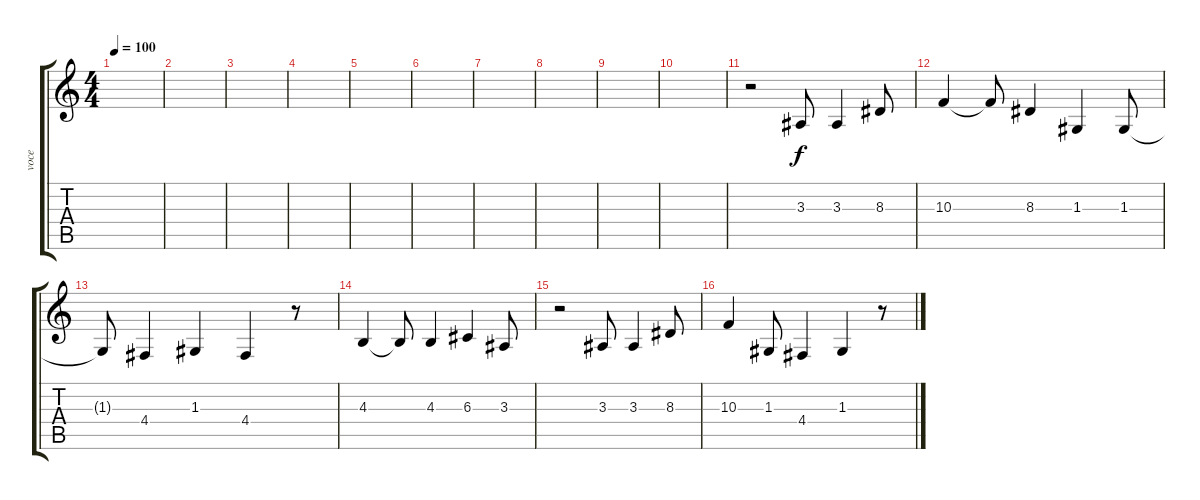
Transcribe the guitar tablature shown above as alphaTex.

\track ("voce" "voce") {instrument altosax}
\staff {score tabs}
\tuning (E4 B3 G3 D3 A2 E2) {hide}
\ts (4 4)
\tempo 100
\clef g2
\ks c
|
|
|
|
|
|
|
|
|
|
r.2 3.3.8 3.3.4 8.3.8 |
10.3.4 10.3{t}.8 8.3.4 1.3.4 1.3.8 |
1.3{t}.8 4.4.4 1.3.4 4.4.4 r.8 |
4.3.4 4.3{t}.8 4.3.4 6.3.4 3.3.8 |
r.2 3.3.8 3.3.4 8.3.8 |
10.3.4 1.3.8 4.4.4 1.3.4 r.8
